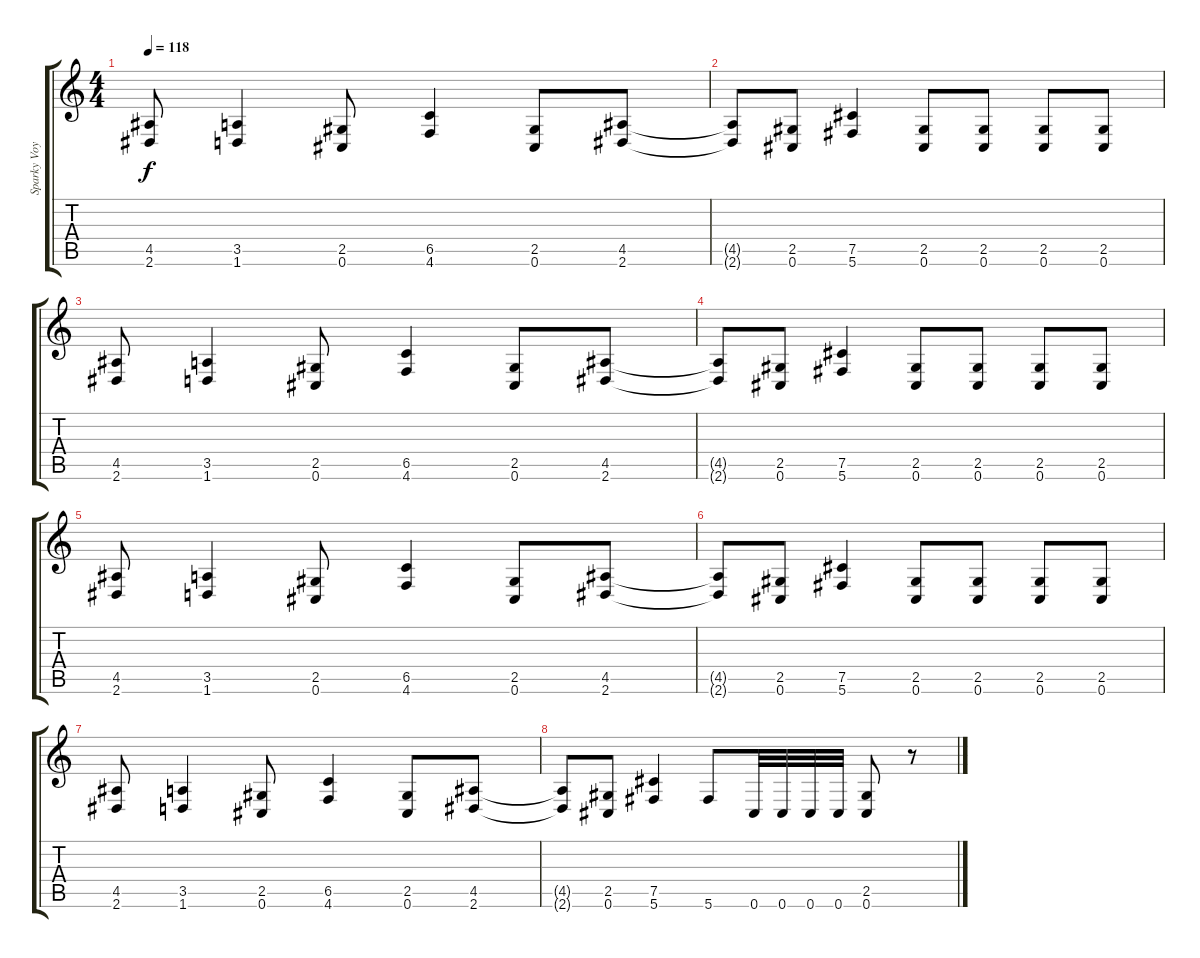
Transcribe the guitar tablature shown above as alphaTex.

\track ("Sparky Voyles" "Sparky Voy") {instrument distortionguitar}
\staff {score tabs}
\tuning (Db4 Ab3 E3 B2 Gb2 Db2) {hide}
\ts (4 4)
\tempo 118
\clef g2
\ks c
(4.5 2.6).8{dy f balance 0} (3.5 1.6).4 (2.5 0.6).8 (6.5 4.6).4 (2.5 0.6).8 (4.5 2.6).8 |
(4.5{t} 2.6{t}).8 (2.5 0.6).8 (7.5 5.6).4 (2.5 0.6).8 (2.5 0.6).8 (2.5 0.6).8 (2.5 0.6).8 |
(4.5 2.6).8 (3.5 1.6).4 (2.5 0.6).8 (6.5 4.6).4 (2.5 0.6).8 (4.5 2.6).8 |
(4.5{t} 2.6{t}).8 (2.5 0.6).8 (7.5 5.6).4 (2.5 0.6).8 (2.5 0.6).8 (2.5 0.6).8 (2.5 0.6).8 |
(4.5 2.6).8 (3.5 1.6).4 (2.5 0.6).8 (6.5 4.6).4 (2.5 0.6).8 (4.5 2.6).8 |
(4.5{t} 2.6{t}).8 (2.5 0.6).8 (7.5 5.6).4 (2.5 0.6).8 (2.5 0.6).8 (2.5 0.6).8 (2.5 0.6).8 |
(4.5 2.6).8 (3.5 1.6).4 (2.5 0.6).8 (6.5 4.6).4 (2.5 0.6).8 (4.5 2.6).8 |
(4.5{t} 2.6{t}).8 (2.5 0.6).8 (7.5 5.6).4 5.6.8 0.6.32 0.6.32 0.6.32 0.6.32 (2.5 0.6).8 r.8
